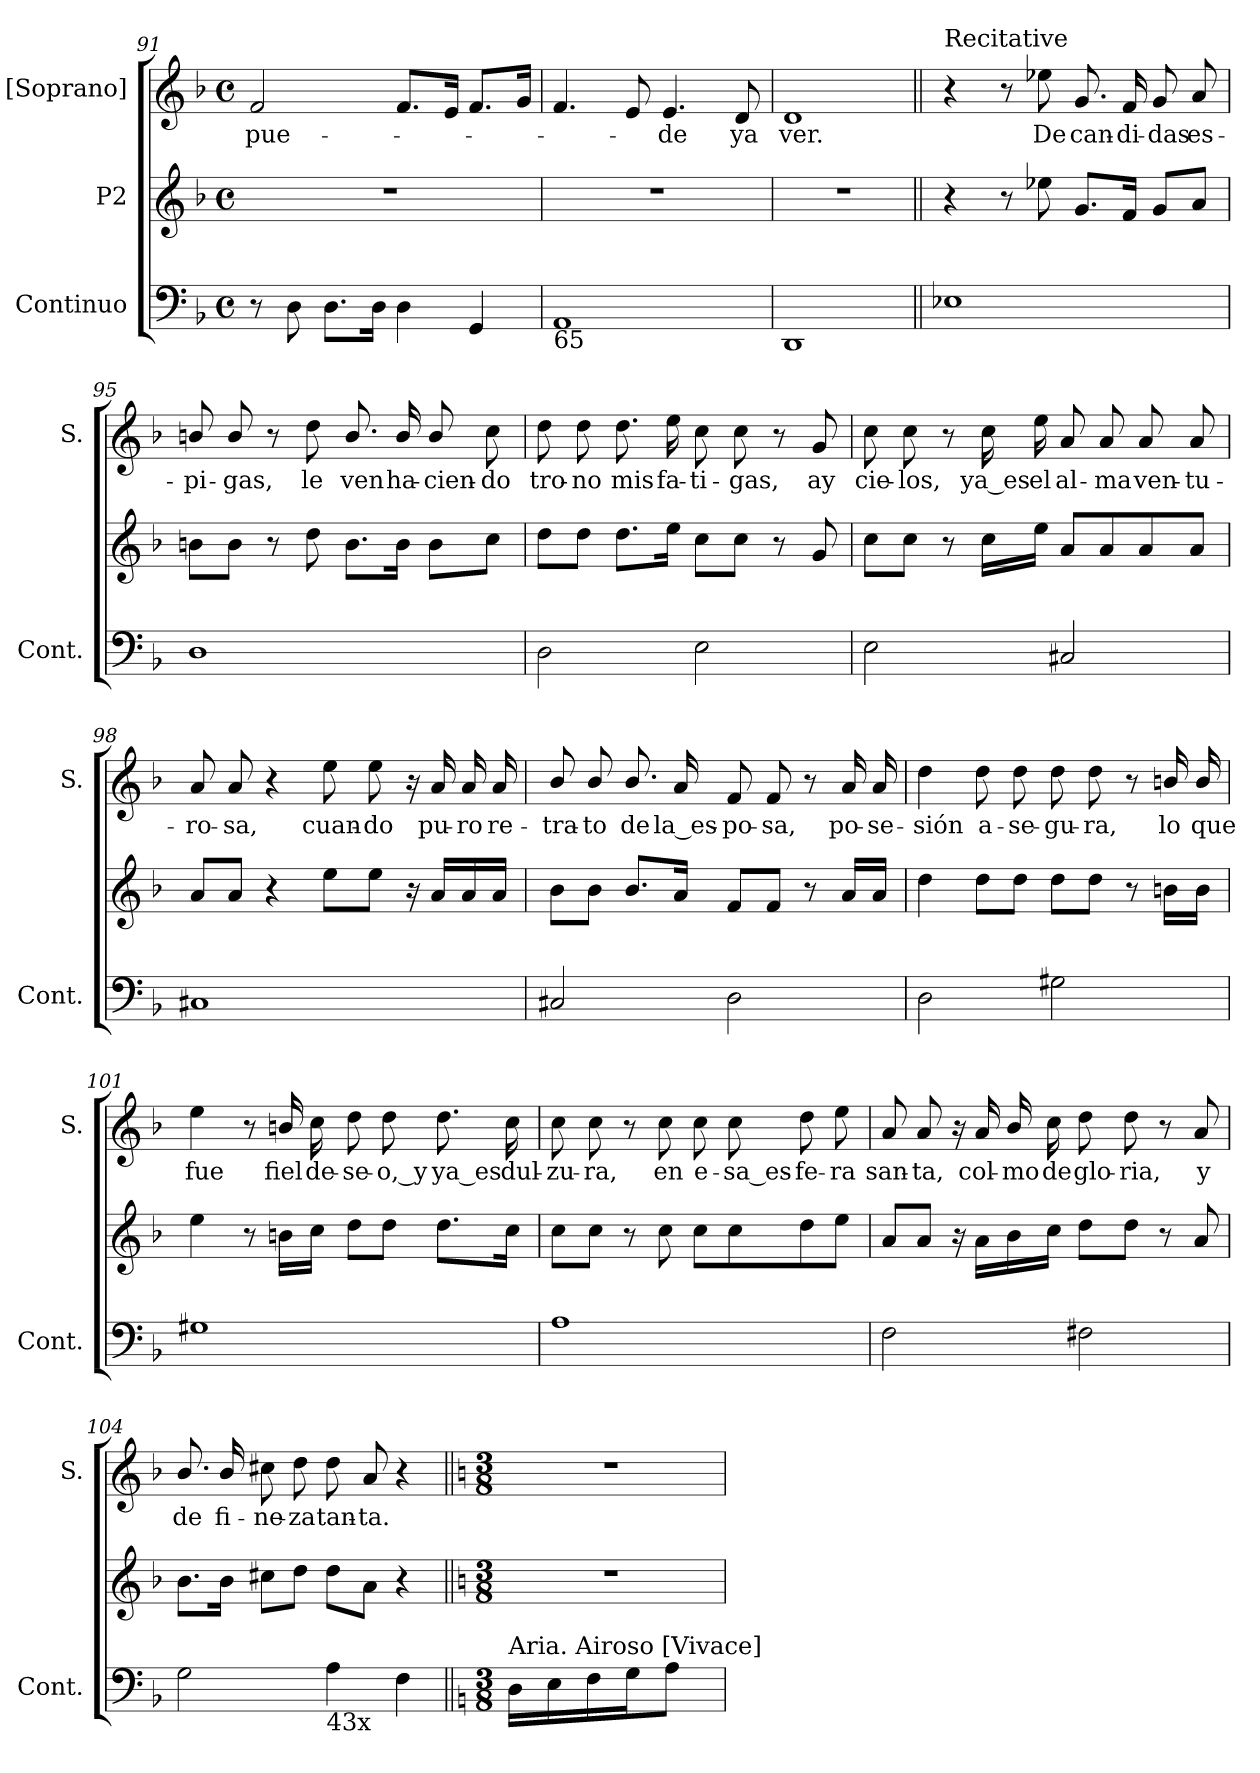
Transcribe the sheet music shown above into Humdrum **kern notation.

**kern	**kern	**kern	**text
*part3	*part2	*part1	*part1
*staff3	*staff2	*staff1	*staff1
*I"Continuo	*I"P2	*I"[Soprano]	*
*I'Cont.	*	*I'S.	*
*clefF4	*clefG2	*clefG2	*
*k[b-]	*k[b-]	*k[b-]	*
*F:	*F:	*F:	*
*M4/4	*M4/4	*M4/4	*
*met(c)	*met(c)	*met(c)	*
=91	=91	=91	=91
!	!	!	!LO:LY:b:color=#000000
8r	1r	2fi/	pue-
8Di\	.	.	.
8.Di\L	.	.	.
16Di\Jk	.	.	.
4Di\	.	8.fi/L	.
.	.	16ei/Jk	.
4GGi/	.	8.fi/L	.
.	.	16gi/Jk	.
=92	=92	=92	=92
!LO:TX:b:t=65	!	!	!
1AAi	1r	4.fi/	.
.	.	8ei/	.
!	!	!	!LO:LY:b:color=#000000
.	.	4.ei/	-de
!	!	!	!LO:LY:b:color=#000000
.	.	8di/	ya
=93	=93	=93	=93
!	!	!	!LO:LY:b:color=#000000
1DDi	1r	1di	ver.
!!LO:LB:g=z
=94||	=94||	=94||	=94||
!	!	!LO:TX:a:t=Recitative	!
1E-Xi	4r	4r	.
.	8r	8r	.
!	!	!	!LO:LY:b:color=#000000
.	8ee-Xi\	8ee-Xi\	De
!	!	!	!LO:LY:b:color=#000000
.	8.gi/L	8.gi/	can-
!	!	!	!LO:LY:b:color=#000000
.	16fi/Jk	16fi/	-di-
!	!	!	!LO:LY:b:color=#000000
.	8gi/L	8gi/	-das
!	!	!	!LO:LY:b:color=#000000
.	8ai/J	8ai/	es-
=95	=95	=95	=95
!	!	!	!LO:LY:b:color=#000000
1Di	8bni\L	8bni/	-pi-
!	!	!	!LO:LY:b:color=#000000
.	8bi\J	8bi/	-gas,
.	8r	8r	.
!	!	!	!LO:LY:b:color=#000000
.	8ddi\	8ddi\	le
!	!	!	!LO:LY:b:color=#000000
.	8.bi\L	8.bi/	ven
!	!	!	!LO:LY:b:color=#000000
.	16bi\Jk	16bi/	ha-
!	!	!	!LO:LY:b:color=#000000
.	8bi\L	8bi/	-cien-
!	!	!	!LO:LY:b:color=#000000
.	8cci\J	8cci\	-do
=96	=96	=96	=96
!	!	!	!LO:LY:b:color=#000000
2Di\	8ddi\L	8ddi\	tro-
!	!	!	!LO:LY:b:color=#000000
.	8ddi\J	8ddi\	-no
!	!	!	!LO:LY:b:color=#000000
.	8.ddi\L	8.ddi\	mis
!	!	!	!LO:LY:b:color=#000000
.	16eei\Jk	16eei\	fa-
!	!	!	!LO:LY:b:color=#000000
2Ei\	8cci\L	8cci\	-ti-
!	!	!	!LO:LY:b:color=#000000
.	8cci\J	8cci\	-gas,
.	8r	8r	.
!	!	!	!LO:LY:b:color=#000000
.	8gi/	8gi/	ay
!!LO:LB:g=z
=97	=97	=97	=97
!	!	!	!LO:LY:b:color=#000000
2Ei\	8cci\L	8cci\	cie-
!	!	!	!LO:LY:b:color=#000000
.	8cci\J	8cci\	-los,
.	8r	8r	.
!	!	!	!LO:LY:b:color=#000000
.	16cci\LL	16cci\	ya_es
!	!	!	!LO:LY:b:color=#000000
.	16eei\JJ	16eei\	el
!	!	!	!LO:LY:b:color=#000000
2C#Xi/	8ai/L	8ai/	al-
!	!	!	!LO:LY:b:color=#000000
.	8ai/	8ai/	-ma
!	!	!	!LO:LY:b:color=#000000
.	8ai/	8ai/	ven-
!	!	!	!LO:LY:b:color=#000000
.	8ai/J	8ai/	-tu-
=98	=98	=98	=98
!	!	!	!LO:LY:b:color=#000000
1C#Xi	8ai/L	8ai/	-ro-
!	!	!	!LO:LY:b:color=#000000
.	8ai/J	8ai/	-sa,
.	4r	4r	.
!	!	!	!LO:LY:b:color=#000000
.	8eei\L	8eei\	cuan-
!	!	!	!LO:LY:b:color=#000000
.	8eei\J	8eei\	-do
.	16r	16r	.
!	!	!	!LO:LY:b:color=#000000
.	16ai/LL	16ai/	pu-
!	!	!	!LO:LY:b:color=#000000
.	16ai/	16ai/	-ro
!	!	!	!LO:LY:b:color=#000000
.	16ai/JJ	16ai/	re-
=99	=99	=99	=99
!	!	!	!LO:LY:b:color=#000000
2C#Xi/	8b-i\L	8b-i/	-tra-
!	!	!	!LO:LY:b:color=#000000
.	8b-i\J	8b-i/	-to
!	!	!	!LO:LY:b:color=#000000
.	8.b-i/L	8.b-i/	de
!	!	!	!LO:LY:b:color=#000000
.	16ai/Jk	16ai/	la_es-
!	!	!	!LO:LY:b:color=#000000
2Di\	8fi/L	8fi/	-po-
!	!	!	!LO:LY:b:color=#000000
.	8fi/J	8fi/	-sa,
.	8r	8r	.
!	!	!	!LO:LY:b:color=#000000
.	16ai/LL	16ai/	po-
!	!	!	!LO:LY:b:color=#000000
.	16ai/JJ	16ai/	-se-
!!LO:PB:g=z
=100	=100	=100	=100
!	!	!	!LO:LY:b:color=#000000
2Di\	4ddi\	4ddi\	-sión
!	!	!	!LO:LY:b:color=#000000
.	8ddi\L	8ddi\	a-
!	!	!	!LO:LY:b:color=#000000
.	8ddi\J	8ddi\	-se-
!	!	!	!LO:LY:b:color=#000000
2G#Xi\	8ddi\L	8ddi\	-gu-
!	!	!	!LO:LY:b:color=#000000
.	8ddi\J	8ddi\	-ra,
.	8r	8r	.
!	!	!	!LO:LY:b:color=#000000
.	16bni\LL	16bni/	lo
!	!	!	!LO:LY:b:color=#000000
.	16bi\JJ	16bi/	que
=101	=101	=101	=101
!	!	!	!LO:LY:b:color=#000000
1G#Xi	4eei\	4eei\	fue
.	8r	8r	.
!	!	!	!LO:LY:b:color=#000000
.	16bni\LL	16bni/	fiel
!	!	!	!LO:LY:b:color=#000000
.	16cci\JJ	16cci\	de-
!	!	!	!LO:LY:b:color=#000000
.	8ddi\L	8ddi\	-se-
!	!	!	!LO:LY:b:color=#000000
.	8ddi\J	8ddi\	-o,_y
!	!	!	!LO:LY:b:color=#000000
.	8.ddi\L	8.ddi\	ya_es
!	!	!	!LO:LY:b:color=#000000
.	16cci\Jk	16cci\	dul-
=102	=102	=102	=102
!	!	!	!LO:LY:b:color=#000000
1Ai	8cci\L	8cci\	-zu-
!	!	!	!LO:LY:b:color=#000000
.	8cci\J	8cci\	-ra,
.	8r	8r	.
!	!	!	!LO:LY:b:color=#000000
.	8cci\	8cci\	en
!	!	!	!LO:LY:b:color=#000000
.	8cci\L	8cci\	e-
!	!	!	!LO:LY:b:color=#000000
.	8cci\	8cci\	-sa_es-
!	!	!	!LO:LY:b:color=#000000
.	8ddi\	8ddi\	-fe-
!	!	!	!LO:LY:b:color=#000000
.	8eei\J	8eei\	-ra
!!LO:LB:g=z
=103	=103	=103	=103
!	!	!	!LO:LY:b:color=#000000
2Fi\	8ai/L	8ai/	san-
!	!	!	!LO:LY:b:color=#000000
.	8ai/J	8ai/	-ta,
.	16r	16r	.
!	!	!	!LO:LY:b:color=#000000
.	16ai\LL	16ai/	col-
!	!	!	!LO:LY:b:color=#000000
.	16b-i\	16b-i/	-mo
!	!	!	!LO:LY:b:color=#000000
.	16cci\JJ	16cci\	de
!	!	!	!LO:LY:b:color=#000000
2F#Xi\	8ddi\L	8ddi\	glo-
!	!	!	!LO:LY:b:color=#000000
.	8ddi\J	8ddi\	-ria,
.	8r	8r	.
!	!	!	!LO:LY:b:color=#000000
.	8ai/	8ai/	y
=104	=104	=104	=104
!	!	!	!LO:LY:b:color=#000000
2Gi\	8.b-i\L	8.b-i/	de
!	!	!	!LO:LY:b:color=#000000
.	16b-i\Jk	16b-i/	fi-
!	!	!	!LO:LY:b:color=#000000
.	8cc#Xi\L	8cc#Xi\	-ne-
!	!	!	!LO:LY:b:color=#000000
.	8ddi\J	8ddi\	-za
!LO:TX:b:t=43x	!	!	!
!	!	!	!LO:LY:b:color=#000000
4Ai\	8ddi\L	8ddi\	tan-
!	!	!	!LO:LY:b:color=#000000
.	8ai\J	8ai/	-ta.
4Fi\	4r	4r	.
!!LO:LB:g=z
=105||	=105||	=105||	=105||
*k[]	*k[]	*k[]	*
*C:	*C:	*C:	*
*M3/8	*M3/8	*M3/8	*
!LO:TX:a:t=Aria. Airoso [Vivace]	!	!	!
!	!LO:N:vis=1	!LO:N:vis=1	!
16Di\LL	4.r	4.r	.
16Ei\	.	.	.
16Fi\	.	.	.
16Gi\J	.	.	.
8Ai\J	.	.	.
=	=	=	=
*-	*-	*-	*-
